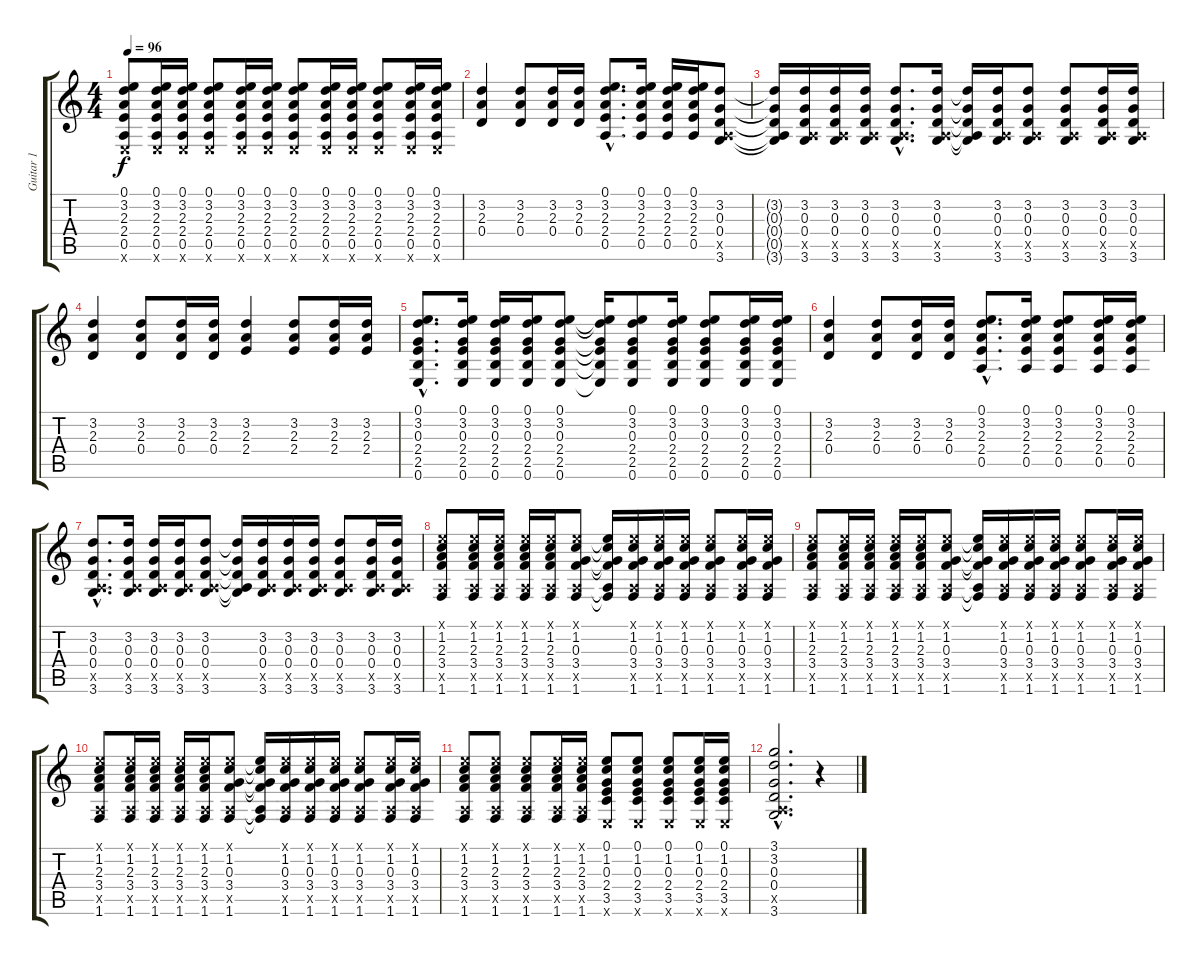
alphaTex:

\track ("Guitar 1" "Guitar 1") {instrument acousticguitarnylon}
\staff {score tabs}
\tuning (E4 B3 G3 D3 A2 E2) {hide}
\ts (4 4)
\tempo 96
\clef g2
\ks c
(0.1 3.2 2.3 2.4 0.5 0.6{x}).8{dy f} (0.1 3.2 2.3 2.4 0.5 0.6{x}).16 (0.1 3.2 2.3 2.4 0.5 0.6{x}).16 (0.1 3.2 2.3 2.4 0.5 0.6{x}).8 (0.1 3.2 2.3 2.4 0.5 0.6{x}).16 (0.1 3.2 2.3 2.4 0.5 0.6{x}).16 (0.1 3.2 2.3 2.4 0.5 0.6{x}).8 (0.1 3.2 2.3 2.4 0.5 0.6{x}).16 (0.1 3.2 2.3 2.4 0.5 0.6{x}).16 (0.1 3.2 2.3 2.4 0.5 0.6{x}).8 (0.1 3.2 2.3 2.4 0.5 0.6{x}).16 (0.1 3.2 2.3 2.4 0.5 0.6{x}).16 |
(3.2 2.3 0.4).4 (3.2 2.3 0.4).8 (3.2 2.3 0.4).16 (3.2 2.3 0.4).16 (0.1{hac} 3.2{hac} 2.3{hac} 2.4{hac} 0.5{hac}).8{d} (0.1 3.2 2.3 2.4 0.5).16 (0.1 3.2 2.3 2.4 0.5).16 (0.1 3.2 2.3 2.4 0.5).16 (3.2 0.3 0.4 0.5{x} 3.6).8 |
(3.2{t} 0.3{t} 0.4{t} 0.5{t} 3.6{t}).16 (3.2 0.3 0.4 0.5{x} 3.6).16 (3.2 0.3 0.4 0.5{x} 3.6).16 (3.2 0.3 0.4 0.5{x} 3.6).16 (3.2{hac} 0.3{hac} 0.4{hac} 0.5{hac x} 3.6{hac}).8{d} (3.2 0.3 0.4 0.5{x} 3.6).16 (3.2{t} 0.3{t} 0.4{t} 0.5{t} 3.6{t}).16 (3.2 0.3 0.4 0.5{x} 3.6).16 (3.2 0.3 0.4 0.5{x} 3.6).8 (3.2 0.3 0.4 0.5{x} 3.6).8 (3.2 0.3 0.4 0.5{x} 3.6).16 (3.2 0.3 0.4 0.5{x} 3.6).16 |
(3.2 2.3 0.4).4 (3.2 2.3 0.4).8 (3.2 2.3 0.4).16 (3.2 2.3 0.4).16 (3.2 2.3 2.4).4 (3.2 2.3 2.4).8 (3.2 2.3 2.4).16 (3.2 2.3 2.4).16 |
(0.1{hac} 3.2{hac} 0.3{hac} 2.4{hac} 2.5{hac} 0.6{hac}).8{d} (0.1 3.2 0.3 2.4 2.5 0.6).16 (0.1 3.2 0.3 2.4 2.5 0.6).16 (0.1 3.2 0.3 2.4 2.5 0.6).16 (0.1 3.2 0.3 2.4 2.5 0.6).8 (0.1{t} 3.2{t} 0.3{t} 2.4{t} 2.5{t} 0.6{t}).16 (0.1 3.2 0.3 2.4 2.5 0.6).8 (0.1 3.2 0.3 2.4 2.5 0.6).16 (0.1 3.2 0.3 2.4 2.5 0.6).8 (0.1 3.2 0.3 2.4 2.5 0.6).16 (0.1 3.2 0.3 2.4 2.5 0.6).16 |
(3.2 2.3 0.4).4 (3.2 2.3 0.4).8 (3.2 2.3 0.4).16 (3.2 2.3 0.4).16 (0.1{hac} 3.2{hac} 2.3{hac} 2.4{hac} 0.5{hac}).8{d} (0.1 3.2 2.3 2.4 0.5).16 (0.1 3.2 2.3 2.4 0.5).8 (0.1 3.2 2.3 2.4 0.5).16 (0.1 3.2 2.3 2.4 0.5).16 |
(3.2{hac} 0.3{hac} 0.4{hac} 0.5{hac x} 3.6{hac}).8{d} (3.2 0.3 0.4 0.5{x} 3.6).16 (3.2 0.3 0.4 0.5{x} 3.6).16 (3.2 0.3 0.4 0.5{x} 3.6).16 (3.2 0.3 0.4 0.5{x} 3.6).8 (3.2{t} 0.3{t} 0.4{t} 0.5{t} 3.6{t}).16 (3.2 0.3 0.4 0.5{x} 3.6).16 (3.2 0.3 0.4 0.5{x} 3.6).16 (3.2 0.3 0.4 0.5{x} 3.6).16 (3.2 0.3 0.4 0.5{x} 3.6).8 (3.2 0.3 0.4 0.5{x} 3.6).16 (3.2 0.3 0.4 0.5{x} 3.6).16 |
(0.1{x} 1.2 2.3 3.4 0.5{x} 1.6).8 (0.1{x} 1.2 2.3 3.4 0.5{x} 1.6).16 (0.1{x} 1.2 2.3 3.4 0.5{x} 1.6).16 (0.1{x} 1.2 2.3 3.4 0.5{x} 1.6).16 (0.1{x} 1.2 2.3 3.4 0.5{x} 1.6).16 (0.1{x} 1.2 0.3 3.4 0.5{x} 1.6).8 (0.1{t} 1.2{t} 0.3{t} 3.4{t} 0.5{t} 1.6{t}).16 (0.1{x} 1.2 0.3 3.4 0.5{x} 1.6).16 (0.1{x} 1.2 0.3 3.4 0.5{x} 1.6).16 (0.1{x} 1.2 0.3 3.4 0.5{x} 1.6).16 (0.1{x} 1.2 0.3 3.4 0.5{x} 1.6).8 (0.1{x} 1.2 0.3 3.4 0.5{x} 1.6).16 (0.1{x} 1.2 0.3 3.4 0.5{x} 1.6).16 |
(0.1{x} 1.2 2.3 3.4 0.5{x} 1.6).8 (0.1{x} 1.2 2.3 3.4 0.5{x} 1.6).16 (0.1{x} 1.2 2.3 3.4 0.5{x} 1.6).16 (0.1{x} 1.2 2.3 3.4 0.5{x} 1.6).16 (0.1{x} 1.2 2.3 3.4 0.5{x} 1.6).16 (0.1{x} 1.2 0.3 3.4 0.5{x} 1.6).8 (0.1{t} 1.2{t} 0.3{t} 3.4{t} 0.5{t} 1.6{t}).16 (0.1{x} 1.2 0.3 3.4 0.5{x} 1.6).16 (0.1{x} 1.2 0.3 3.4 0.5{x} 1.6).16 (0.1{x} 1.2 0.3 3.4 0.5{x} 1.6).16 (0.1{x} 1.2 0.3 3.4 0.5{x} 1.6).8 (0.1{x} 1.2 0.3 3.4 0.5{x} 1.6).16 (0.1{x} 1.2 0.3 3.4 0.5{x} 1.6).16 |
(0.1{x} 1.2 2.3 3.4 0.5{x} 1.6).8 (0.1{x} 1.2 2.3 3.4 0.5{x} 1.6).16 (0.1{x} 1.2 2.3 3.4 0.5{x} 1.6).16 (0.1{x} 1.2 2.3 3.4 0.5{x} 1.6).16 (0.1{x} 1.2 2.3 3.4 0.5{x} 1.6).16 (0.1{x} 1.2 0.3 3.4 0.5{x} 1.6).8 (0.1{t} 1.2{t} 0.3{t} 3.4{t} 0.5{t} 1.6{t}).16 (0.1{x} 1.2 0.3 3.4 0.5{x} 1.6).16 (0.1{x} 1.2 0.3 3.4 0.5{x} 1.6).16 (0.1{x} 1.2 0.3 3.4 0.5{x} 1.6).16 (0.1{x} 1.2 0.3 3.4 0.5{x} 1.6).8 (0.1{x} 1.2 0.3 3.4 0.5{x} 1.6).16 (0.1{x} 1.2 0.3 3.4 0.5{x} 1.6).16 |
(0.1{x} 1.2 2.3 3.4 0.5{x} 1.6).8 (0.1{x} 1.2 2.3 3.4 0.5{x} 1.6).8 (0.1{x} 1.2 2.3 3.4 0.5{x} 1.6).8 (0.1{x} 1.2 2.3 3.4 0.5{x} 1.6).16 (0.1{x} 1.2 2.3 3.4 0.5{x} 1.6).16 (0.1 1.2 0.3 2.4 3.5 0.6{x}).8 (0.1 1.2 0.3 2.4 3.5 0.6{x}).8 (0.1 1.2 0.3 2.4 3.5 0.6{x}).8 (0.1 1.2 0.3 2.4 3.5 0.6{x}).16 (0.1 1.2 0.3 2.4 3.5 0.6{x}).16 |
(3.1{hac} 3.2{hac} 0.3{hac} 0.4{hac} 0.5{hac x} 3.6{hac}).2{d} r.4
